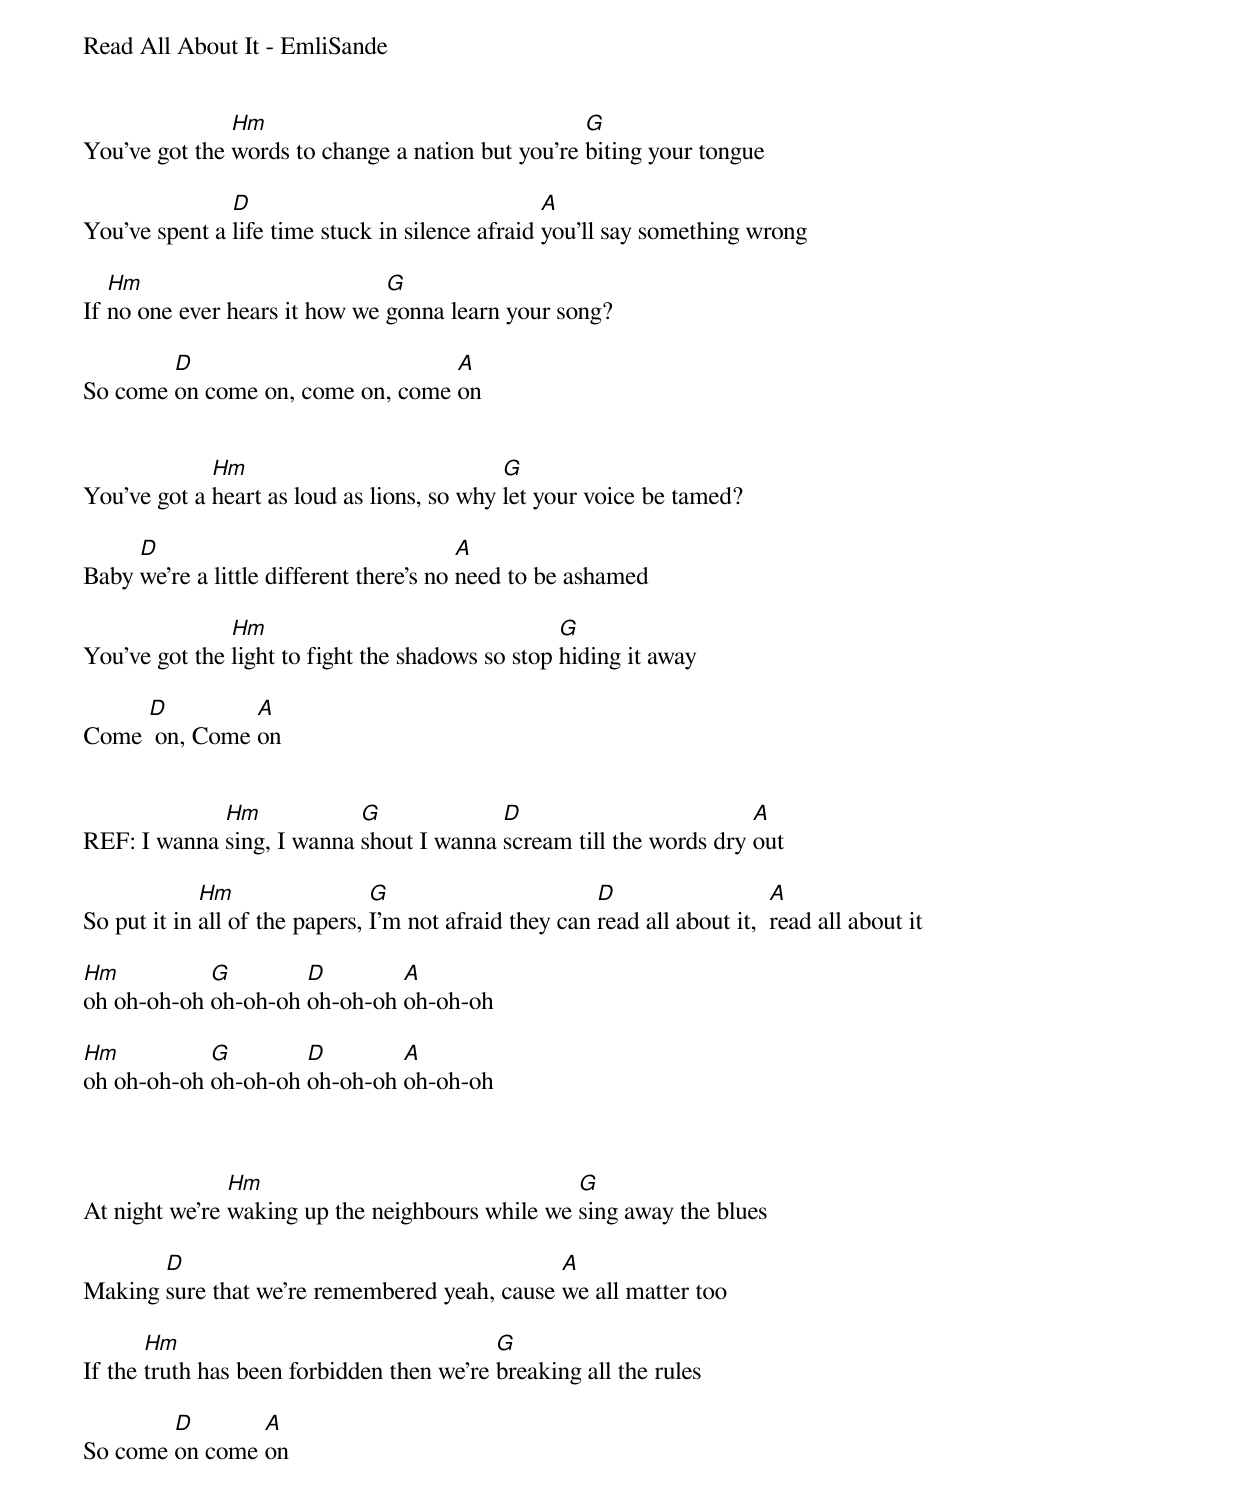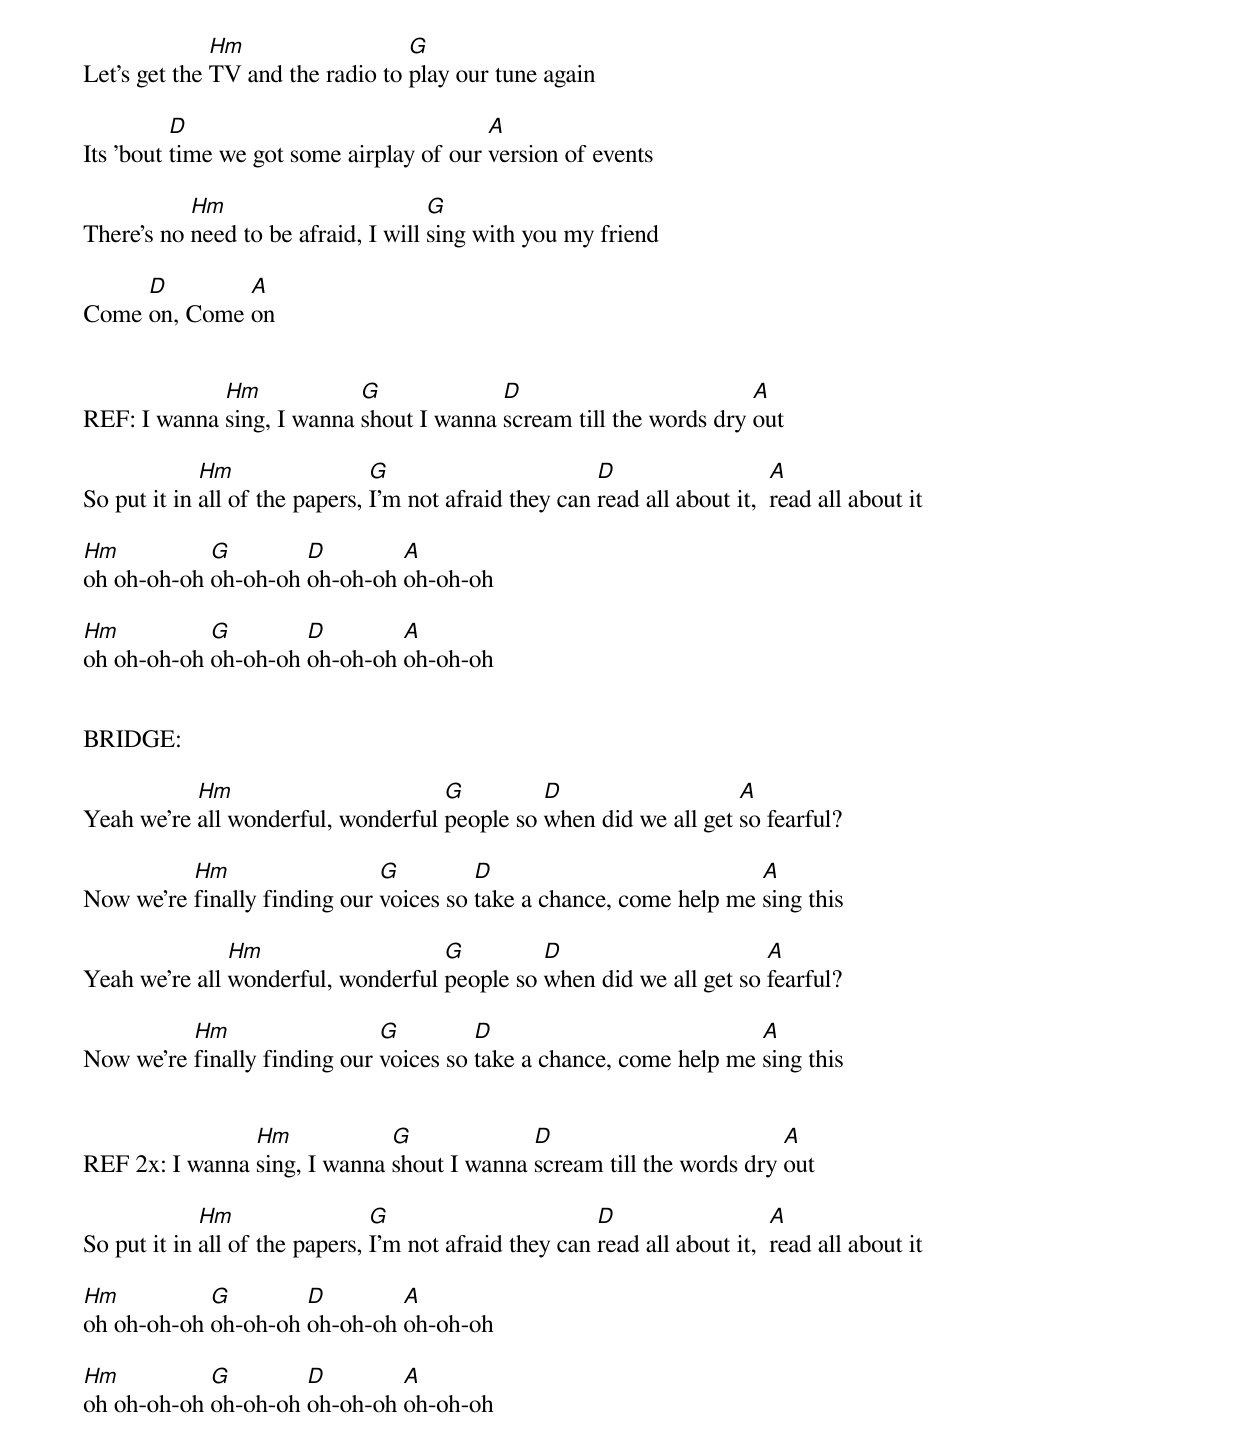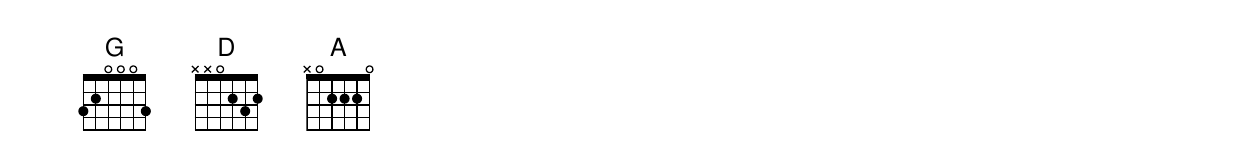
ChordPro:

Read All About It - EmliSande


You've got the [Hm]words to change a nation but you're [G]biting your tongue

You've spent a [D]life time stuck in silence afraid [A]you'll say something wrong

If [Hm]no one ever hears it how we [G]gonna learn your song?

So come [D]on come on, come on, come [A]on


You've got a [Hm]heart as loud as lions, so why [G]let your voice be tamed?

Baby [D]we're a little different there's no [A]need to be ashamed

You've got the [Hm]light to fight the shadows so stop [G]hiding it away

Come [D] on, Come [A]on


REF: I wanna [Hm]sing, I wanna [G]shout I wanna [D]scream till the words dry [A]out

So put it in [Hm]all of the papers, [G]I'm not afraid they can [D]read all about it,  [A]read all about it

[Hm]oh oh-oh-oh [G]oh-oh-oh [D]oh-oh-oh [A]oh-oh-oh

[Hm]oh oh-oh-oh [G]oh-oh-oh [D]oh-oh-oh [A]oh-oh-oh



At night we're [Hm]waking up the neighbours while we [G]sing away the blues

Making [D]sure that we're remembered yeah, cause [A]we all matter too

If the [Hm]truth has been forbidden then we're [G]breaking all the rules

So come [D]on come [A]on


Let’s get the [Hm]TV and the radio to [G]play our tune again

Its 'bout [D]time we got some airplay of our [A]version of events

There's no [Hm]need to be afraid, I will [G]sing with you my friend

Come [D]on, Come [A]on


REF: I wanna [Hm]sing, I wanna [G]shout I wanna [D]scream till the words dry [A]out

So put it in [Hm]all of the papers, [G]I'm not afraid they can [D]read all about it,  [A]read all about it

[Hm]oh oh-oh-oh [G]oh-oh-oh [D]oh-oh-oh [A]oh-oh-oh

[Hm]oh oh-oh-oh [G]oh-oh-oh [D]oh-oh-oh [A]oh-oh-oh


BRIDGE:

Yeah we're [Hm]all wonderful, wonderful [G]people so [D]when did we all get [A]so fearful?

Now we're [Hm]finally finding our [G]voices so [D]take a chance, come help me [A]sing this

Yeah we're all [Hm]wonderful, wonderful [G]people so [D]when did we all get so [A]fearful?

Now we're [Hm]finally finding our [G]voices so [D]take a chance, come help me [A]sing this


REF 2x: I wanna [Hm]sing, I wanna [G]shout I wanna [D]scream till the words dry [A]out

So put it in [Hm]all of the papers, [G]I'm not afraid they can [D]read all about it,  [A]read all about it

[Hm]oh oh-oh-oh [G]oh-oh-oh [D]oh-oh-oh [A]oh-oh-oh

[Hm]oh oh-oh-oh [G]oh-oh-oh [D]oh-oh-oh [A]oh-oh-oh
